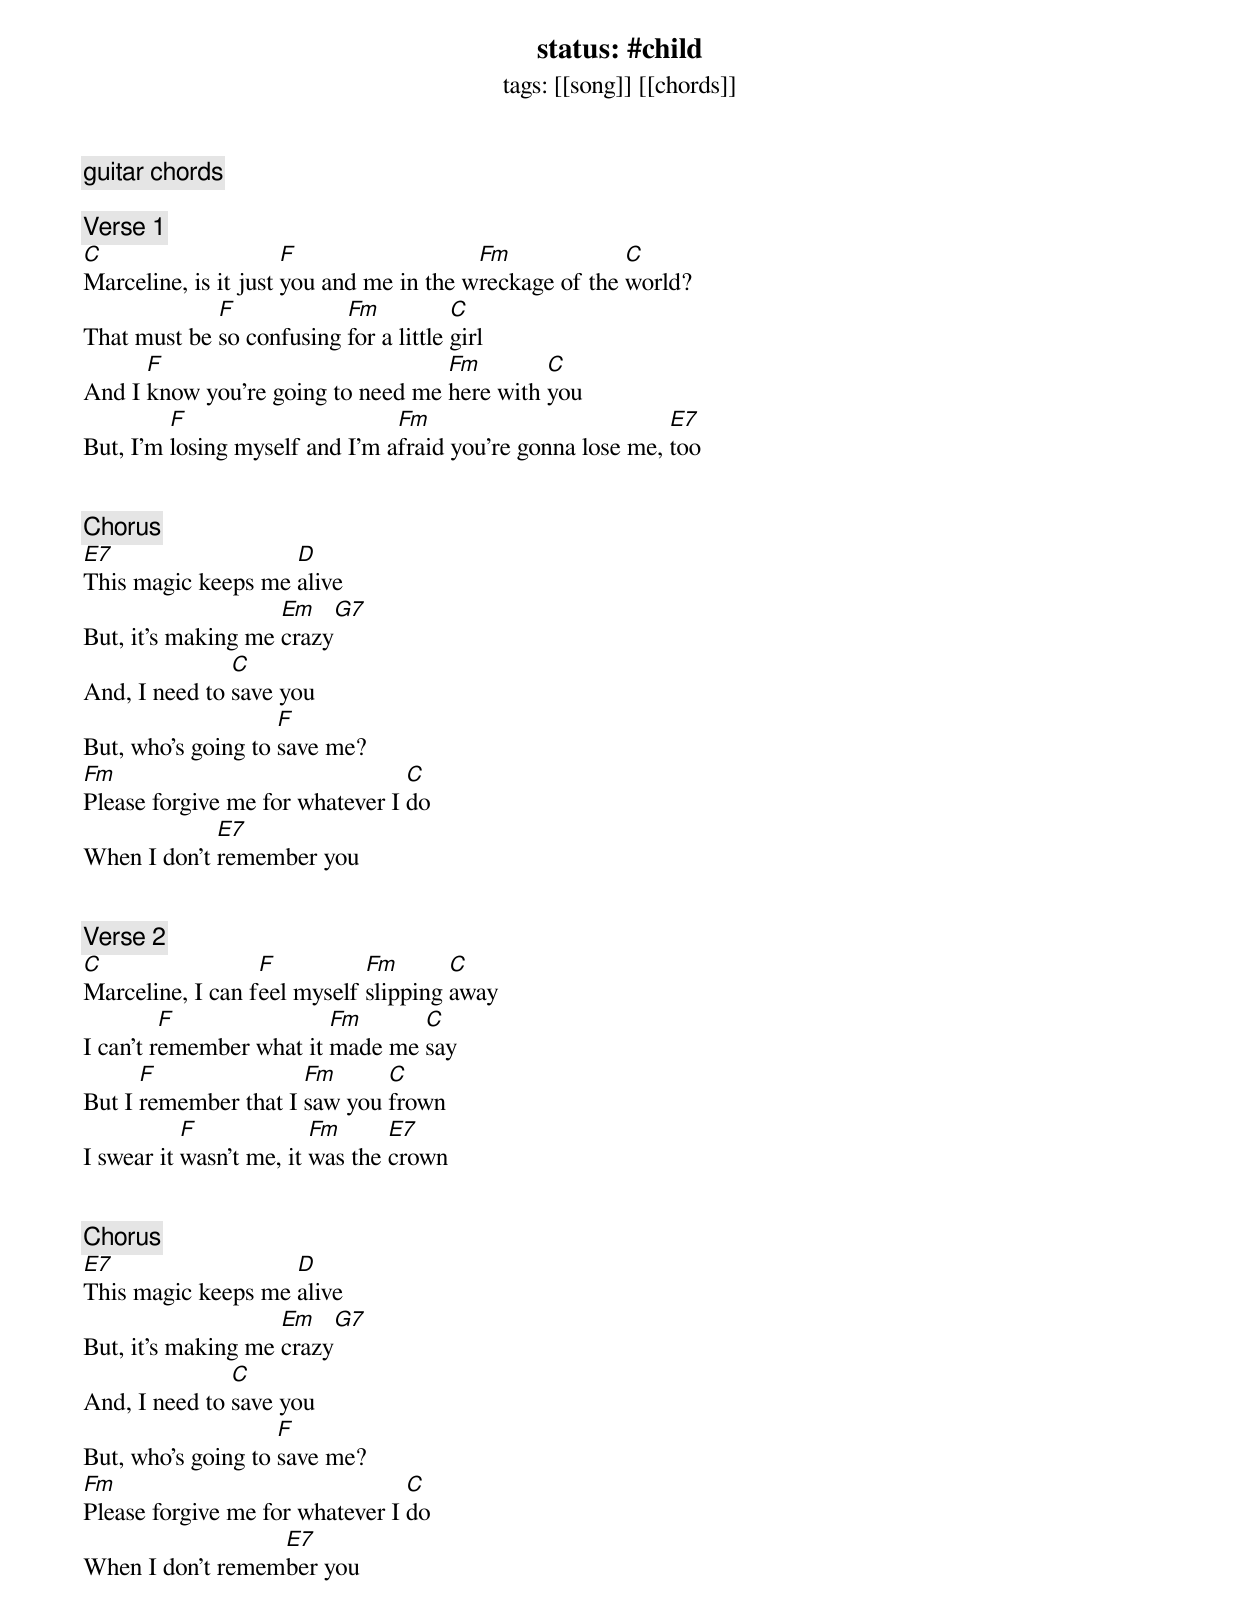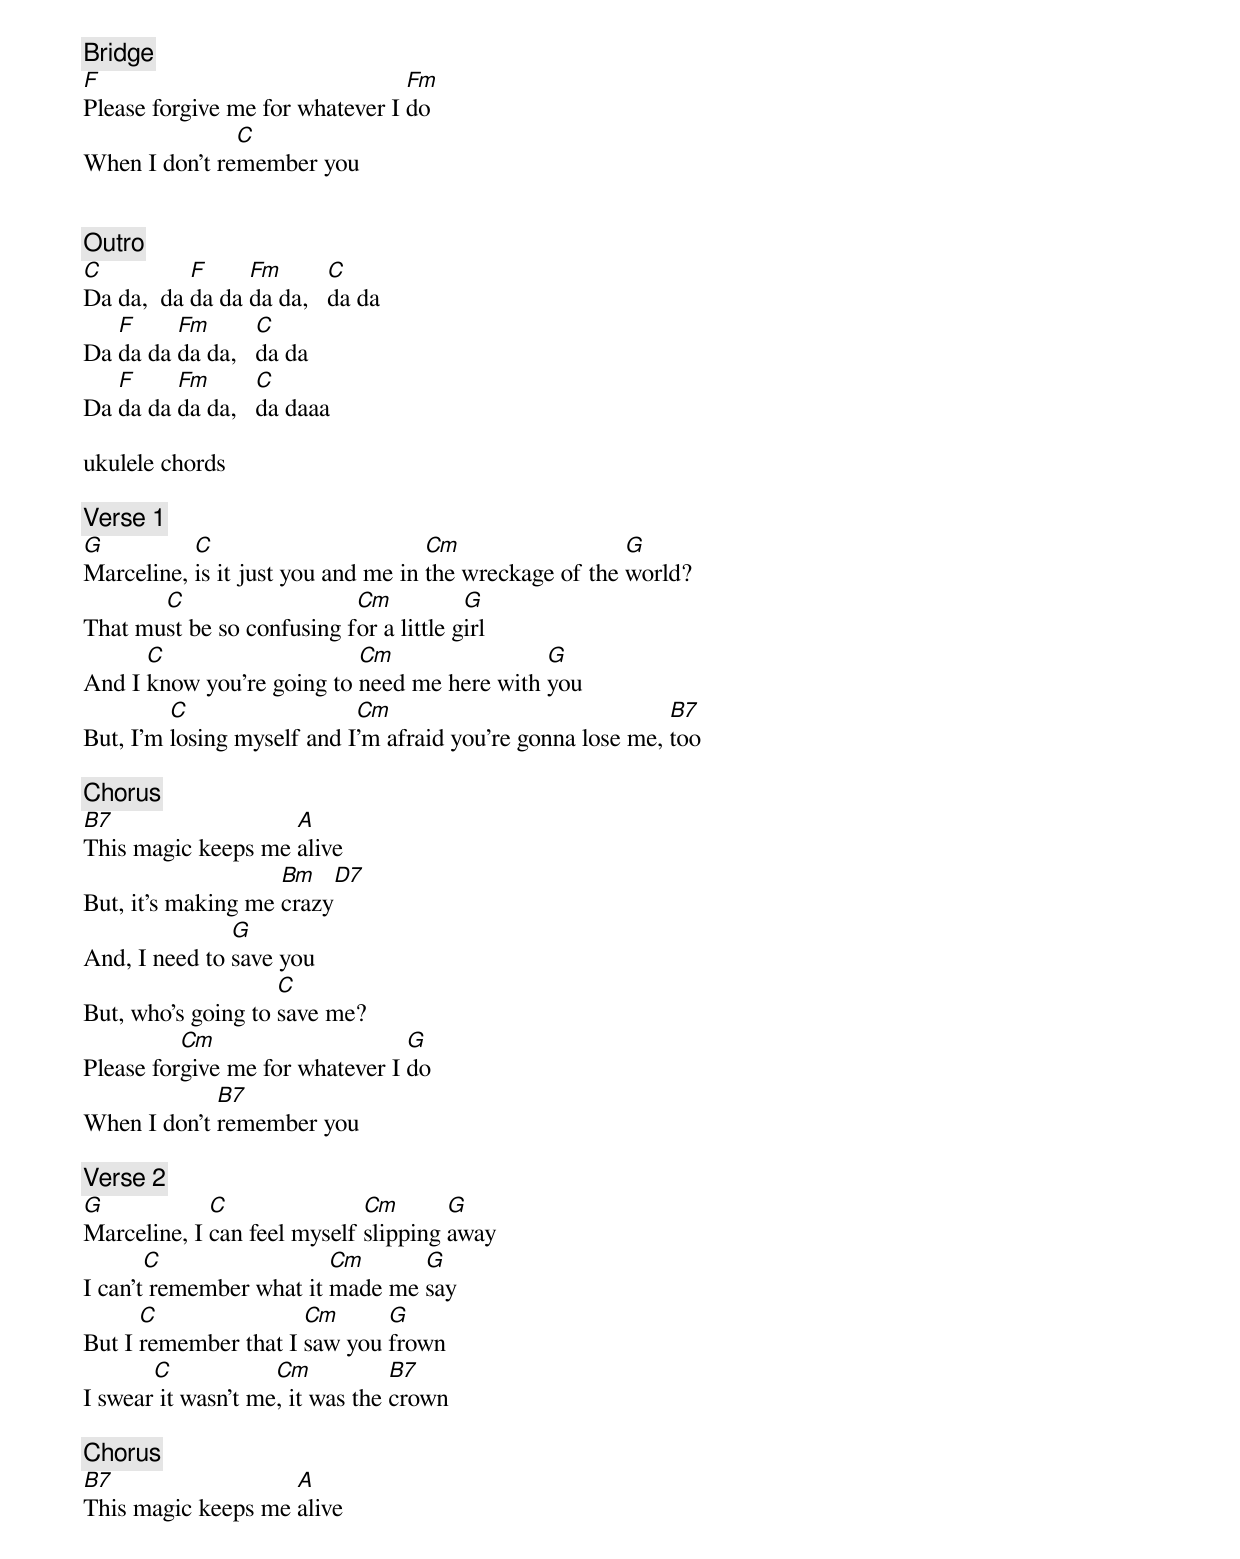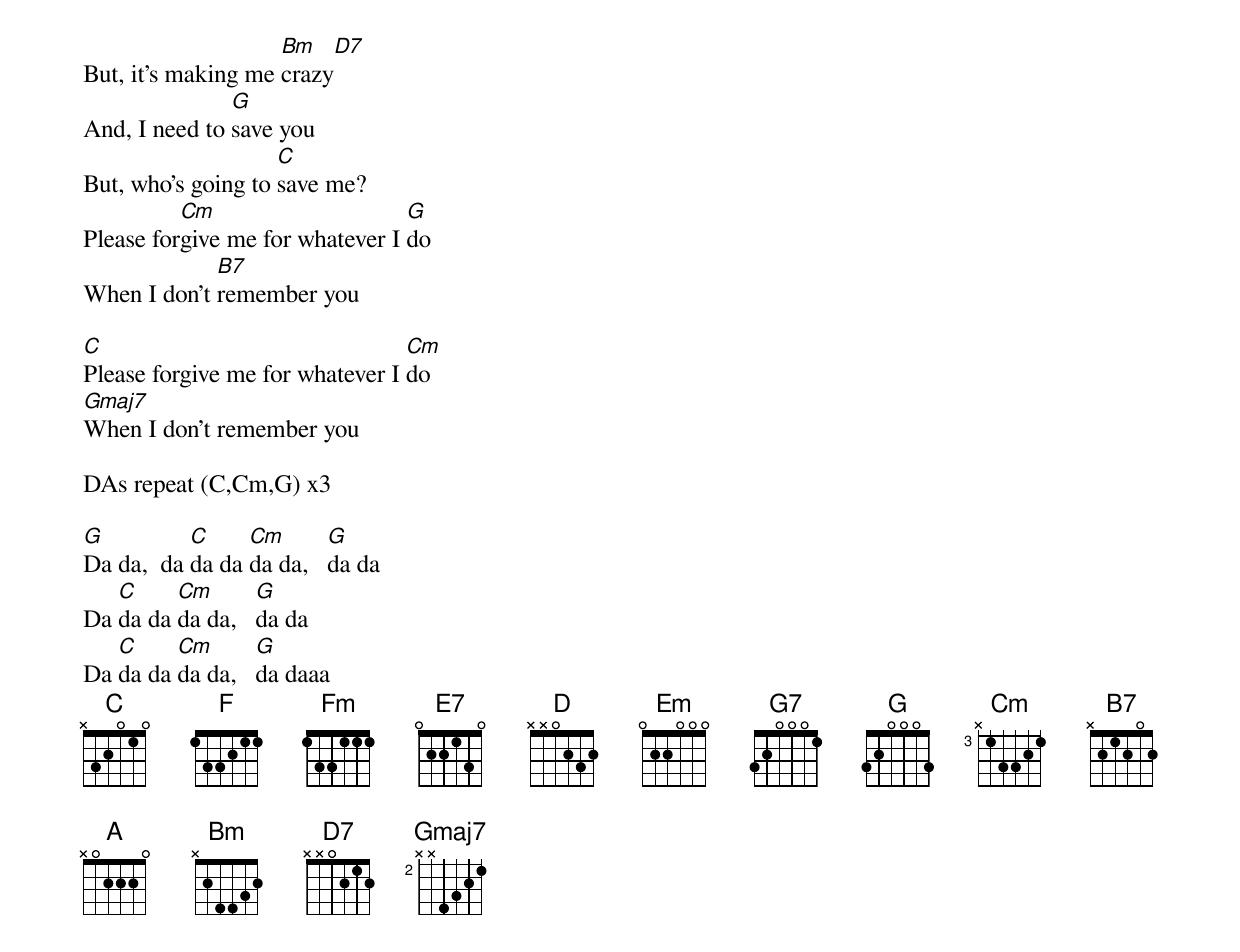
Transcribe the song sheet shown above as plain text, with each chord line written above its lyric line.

status: #child
tags: [[song]] [[chords]]

guitar chords

[Verse 1]
C                     F                  Fm             C
Marceline, is it just you and me in the wreckage of the world?
             F            Fm           C
That must be so confusing for a little girl
      F                            Fm        C
And I know you're going to need me here with you
         F                      Fm                          E7
But, I'm losing myself and I'm afraid you're gonna lose me, too


[Chorus]
E7                  D
This magic keeps me alive
                    Em     G7
But, it's making me crazy
               C
And, I need to save you
                    F
But, who's going to save me?
Fm                               C
Please forgive me for whatever I do
             E7
When I don't remember you


[Verse 2]
C                 F          Fm       C
Marceline, I can feel myself slipping away
         F               Fm      C
I can't remember what it made me say
      F               Fm      C
But I remember that I saw you frown
           F             Fm      E7
I swear it wasn't me, it was the crown


[Chorus]
E7                  D
This magic keeps me alive
                    Em     G7
But, it's making me crazy
               C
And, I need to save you
                    F
But, who's going to save me?
Fm                               C
Please forgive me for whatever I do
                  E7
When I don't remember you


[Bridge]
F                                Fm
Please forgive me for whatever I do
               C
When I don't remember you


[Outro]
C          F     Fm       C
Da da,  da da da da da,   da da
   F     Fm       C
Da da da da da,   da da
   F     Fm       C
Da da da da da,   da daaa

ukulele chords

[Verse 1]
G          C                        Cm                  G
Marceline, is it just you and me in the wreckage of the world?
       C                   Cm           G
That must be so confusing for a little girl
      C                    Cm                G
And I know you're going to need me here with you
         C                  Cm                              B7
But, I'm losing myself and I'm afraid you're gonna lose me, too

[Chorus]
B7                  A
This magic keeps me alive
                    Bm     D7
But, it's making me crazy
               G
And, I need to save you
                    C
But, who's going to save me?
          Cm                     G
Please forgive me for whatever I do
             B7
When I don't remember you

[Verse 2]
G            C               Cm       G
Marceline, I can feel myself slipping away
       C                 Cm      G
I can't remember what it made me say
      C               Cm      G
But I remember that I saw you frown
       C            Cm           B7
I swear it wasn't me, it was the crown

[Chorus]
B7                  A
This magic keeps me alive
                    Bm     D7
But, it's making me crazy
               G
And, I need to save you
                    C
But, who's going to save me?
          Cm                     G
Please forgive me for whatever I do
             B7
When I don't remember you

C                                Cm
Please forgive me for whatever I do
Gmaj7
When I don't remember you

DAs repeat (C,Cm,G) x3

G          C     Cm       G
Da da,  da da da da da,   da da
   C     Cm       G
Da da da da da,   da da
   C     Cm       G
Da da da da da,   da daaa
